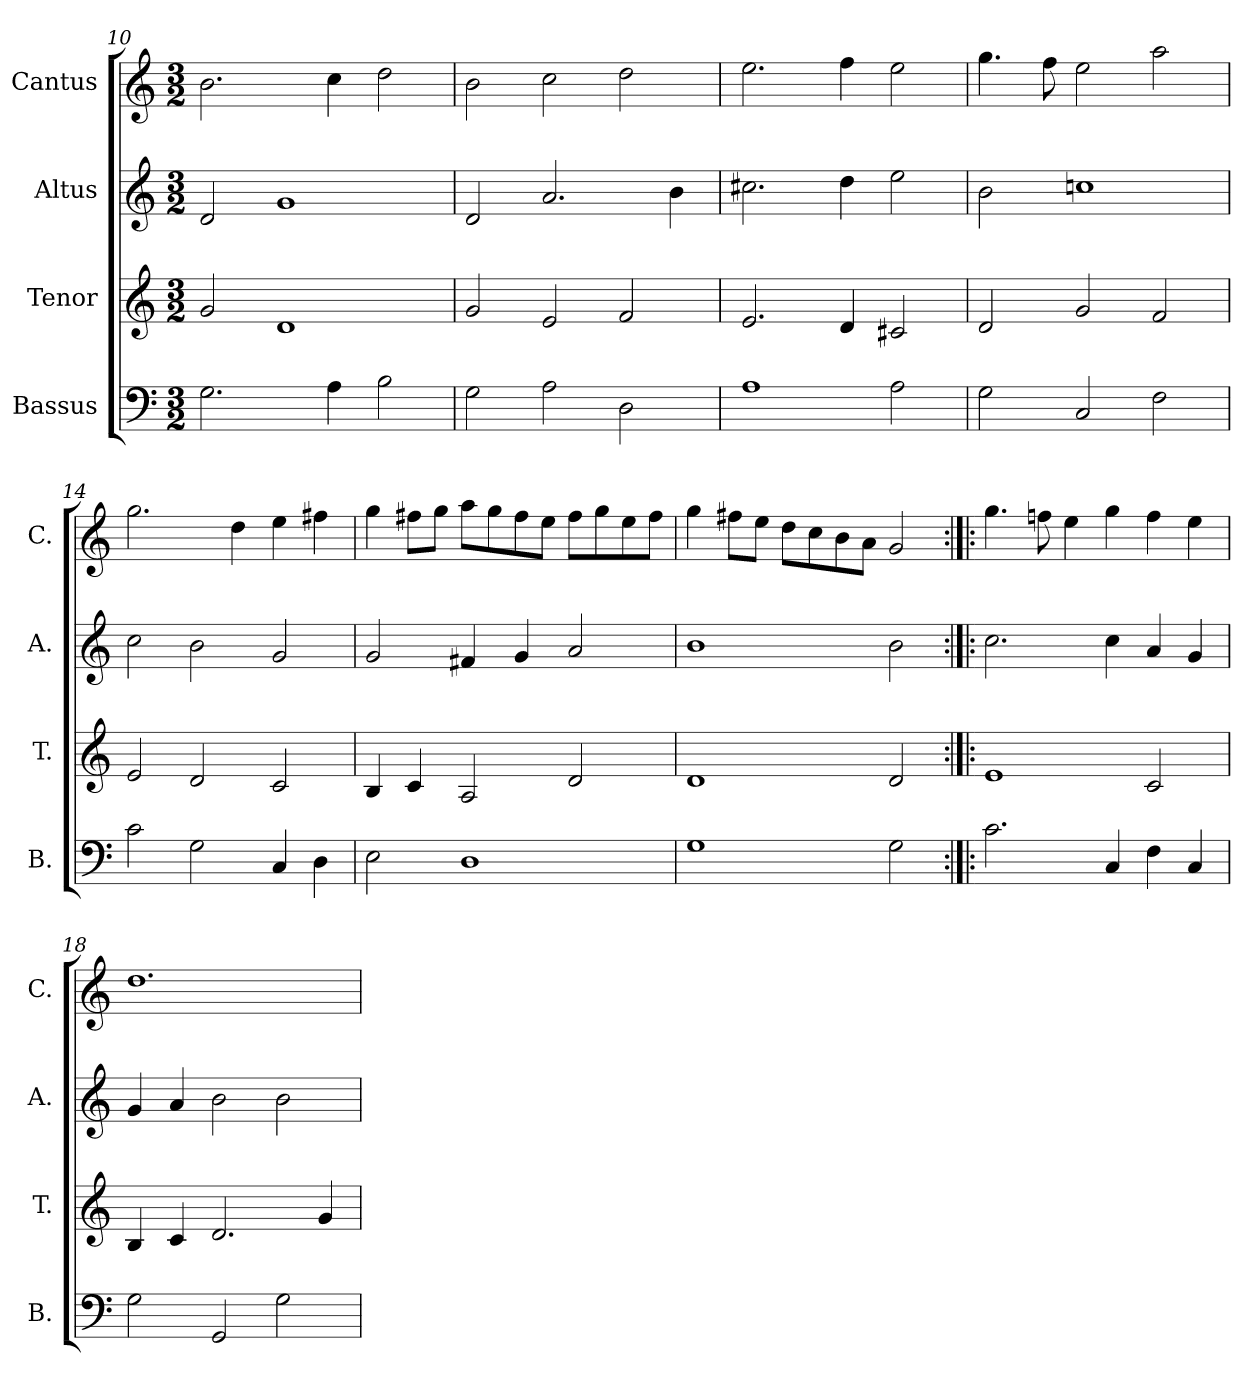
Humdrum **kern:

**kern	**kern	**kern	**kern
*part4	*part3	*part2	*part1
*staff4	*staff3	*staff2	*staff1
*I"Bassus	*I"Tenor	*I"Altus	*I"Cantus
*I'B.	*I'T.	*I'A.	*I'C.
*clefF4	*clefG2	*clefG2	*clefG2
*k[]	*k[]	*k[]	*k[]
*C:	*C:	*C:	*C:
*M3/2	*M3/2	*M3/2	*M3/2
=10	=10	=10	=10
2.G\	2g/	2d/	2.b\
.	1d/	1g/	.
4A\	.	.	4cc\
2B\	.	.	2dd\
=11	=11	=11	=11
2G\	2g/	2d/	2b\
2A\	2e/	2.a/	2cc\
2D\	2f/	.	2dd\
.	.	4b\	.
=12	=12	=12	=12
1A\	2.e/	2.cc#X\	2.ee\
.	4d/	4dd\	4ff\
2A\	2c#X/	2ee\	2ee\
=13	=13	=13	=13
2G\	2d/	2b\	4.gg\
.	.	.	8ff\
2C/	2g/	1ccn\	2ee\
2F\	2f/	.	2aa\
=14	=14	=14	=14
2c\	2e/	2cc\	2.gg\
2G\	2d/	2b\	.
.	.	.	4dd\
4C/	2c/	2g/	4ee\
4D\	.	.	4ff#X\
=15	=15	=15	=15
2E\	4B/	2g/	4gg\
.	4c/	.	8ff#X\L
.	.	.	8gg\J
1D\	2A/	4f#X/	8aa\L
.	.	.	8gg\
.	.	4g/	8ff#\
.	.	.	8ee\J
.	2d/	2a/	8ff#\L
.	.	.	8gg\
.	.	.	8ee\
.	.	.	8ff#\J
!!LO:LB:g=z
=16	=16	=16	=16
1G\	1d/	1b\	4gg\
.	.	.	8ff#X\L
.	.	.	8ee\J
.	.	.	8dd\L
.	.	.	8cc\
.	.	.	8b\
.	.	.	8a\J
2G\	2d/	2b\	2g/
=17:|!|:	=17:|!|:	=17:|!|:	=17:|!|:
2.c\	1e/	2.cc\	4.gg\
.	.	.	8ffn\
.	.	.	4ee\
4C/	.	4cc\	4gg\
4F\	2c/	4a/	4ff\
4C/	.	4g/	4ee\
=18	=18	=18	=18
2G\	4B/	4g/	1.dd\
.	4c/	4a/	.
2GG/	2.d/	2b\	.
2G\	.	2b\	.
.	4g/	.	.
=	=	=	=
*-	*-	*-	*-
